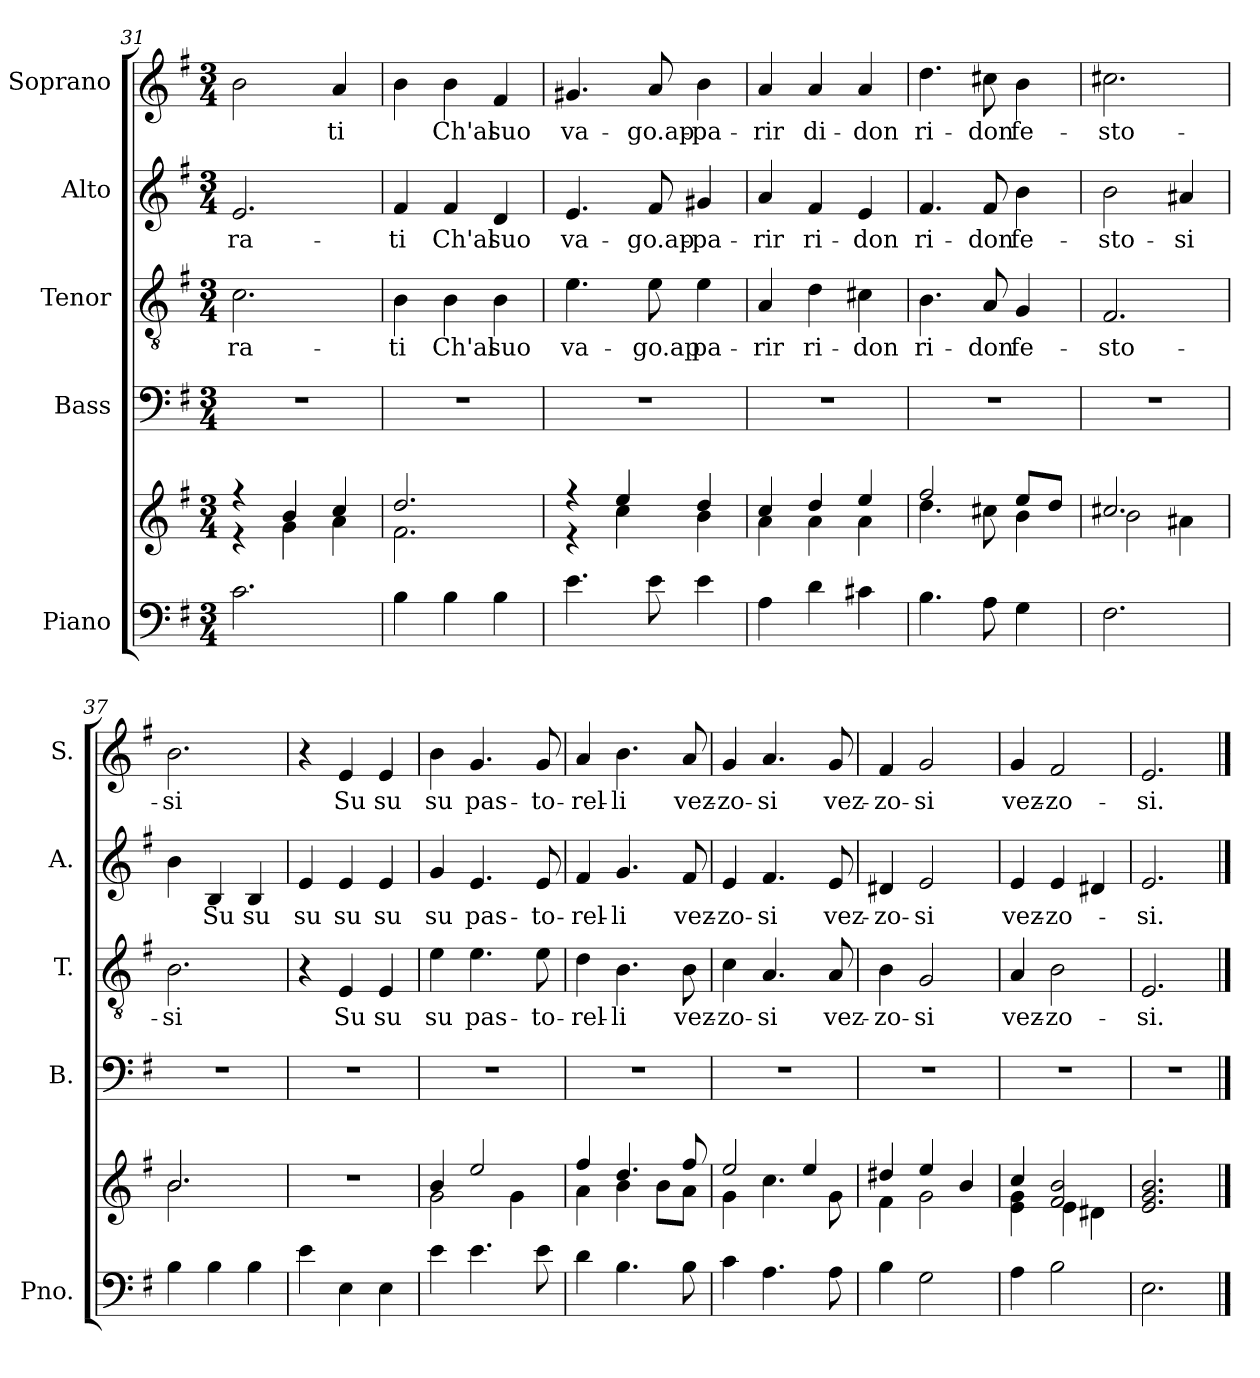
**kern	**kern	**kern	**kern	**text	**kern	**text	**kern	**text
*part5	*part5	*part4	*part3	*part3	*part2	*part2	*part1	*part1
*staff6	*staff5	*staff4	*staff3	*staff3	*staff2	*staff2	*staff1	*staff1
*I"Piano	*	*I"Bass	*I"Tenor	*	*I"Alto	*	*I"Soprano	*
*I'Pno.	*	*I'B.	*I'T.	*	*I'A.	*	*I'S.	*
*clefF4	*clefG2	*clefF4	*clefGv2	*	*clefG2	*	*clefG2	*
*k[f#]	*k[f#]	*k[f#]	*k[f#]	*	*k[f#]	*	*k[f#]	*
*M3/4	*M3/4	*M3/4	*M3/4	*	*M3/4	*	*M3/4	*
=31	=31	=31	=31	=31	=31	=31	=31	=31
*	*^	*	*	*	*	*	*	*
2.c\	4r	4r	2.r	2.c\	-ra-	2.e/	-ra-	2b\	.
.	4b/	4g\	.	.	.	.	.	.	.
.	4cc/	4a\	.	.	.	.	.	4a/	-ti
=32	=32	=32	=32	=32	=32	=32	=32	=32	=32
4B\	2.dd/	2.f#\	2.r	4B\	-ti	4f#/	-ti	4b\	.
4B\	.	.	.	4B\	Ch'al	4f#/	Ch'al	4b\	Ch'al
4B\	.	.	.	4B\	suo	4d/	suo	4f#/	suo
!!LO:LB:g=z
=33	=33	=33	=33	=33	=33	=33	=33	=33	=33
4.e\	4r	4r	2.r	4.e\	va-	4.e/	va-	4.g#X/	va-
.	4ee/	4cc\	.	.	.	.	.	.	.
8e\	.	.	.	8e\	-go.ap	8f#/	-go.ap-	8a/	-go.ap-
4e\	4dd/	4b\	.	4e\	pa-	4g#X/	-pa-	4b\	-pa-
=34	=34	=34	=34	=34	=34	=34	=34	=34	=34
4A\	4cc/	4a\	2.r	4A/	-rir	4a/	-rir	4a/	-rir
4d\	4dd/	4a\	.	4d\	ri-	4f#/	ri-	4a/	di-
4c#X\	4ee/	4a\	.	4c#X\	-don	4e/	-don	4a/	-don
=35	=35	=35	=35	=35	=35	=35	=35	=35	=35
4.B\	2ff#/	4.dd\	2.r	4.B\	ri-	4.f#/	ri-	4.dd\	ri-
8A\	.	8cc#X\	.	8A/	-don	8f#/	-don	8cc#X\	-don
4G\	8ee/L	4b\	.	4G/	fe-	4b\	fe-	4b\	fe-
.	8dd/J	.	.	.	.	.	.	.	.
=36	=36	=36	=36	=36	=36	=36	=36	=36	=36
2.F#\	2.cc#X/	2b\	2.r	2.F#/	-sto-	2b\	-sto-	2.cc#X\	-sto-
.	.	4a#X\	.	.	.	4a#X/	-si	.	.
=37	=37	=37	=37	=37	=37	=37	=37	=37	=37
4B\	2.b/	2.b\	2.r	2.B\	-si	4b\	.	2.b\	-si
4B\	.	.	.	.	.	4B/	Su	.	.
4B\	.	.	.	.	.	4B/	su	.	.
*	*v	*v	*	*	*	*	*	*	*
=38	=38	=38	=38	=38	=38	=38	=38	=38
4e\	2.r	2.r	4r	.	4e/	su	4r	.
4E\	.	.	4E/	Su	4e/	su	4e/	Su
4E\	.	.	4E/	su	4e/	su	4e/	su
!!LO:PB:g=z
=39	=39	=39	=39	=39	=39	=39	=39	=39
*	*^	*	*	*	*	*	*	*
4e\	4b/	2g\	2.r	4e\	su	4g/	su	4b\	su
4.e\	2ee/	.	.	4.e\	pas-	4.e/	pas-	4.g/	pas-
.	.	4g\	.	.	.	.	.	.	.
8e\	.	.	.	8e\	-to-	8e/	-to-	8g/	-to-
=40	=40	=40	=40	=40	=40	=40	=40	=40	=40
4d\	4ff#/	4a\	2.r	4d\	-rel-	4f#/	-rel-	4a/	-rel-
4.B\	4.dd/	4b\	.	4.B\	-li	4.g/	-li	4.b\	-li
.	.	8b\L	.	.	.	.	.	.	.
8B\	8ff#/	8a\J	.	8B\	vez-	8f#/	vez-	8a/	vez-
=41	=41	=41	=41	=41	=41	=41	=41	=41	=41
4c\	2ee/	4g\	2.r	4c\	-zo-	4e/	-zo-	4g/	-zo-
4.A\	.	4.cc\	.	4.A/	-si	4.f#/	-si	4.a/	-si
.	4ee/	.	.	.	.	.	.	.	.
8A\	.	8g\	.	8A/	vez-	8e/	vez-	8g/	vez-
=42	=42	=42	=42	=42	=42	=42	=42	=42	=42
4B\	4dd#X/	4f#\	2.r	4B\	-zo-	4d#X/	-zo-	4f#/	-zo-
2G\	4ee/	2g\	.	2G/	-si	2e/	-si	2g/	-si
.	4b/	.	.	.	.	.	.	.	.
=43	=43	=43	=43	=43	=43	=43	=43	=43	=43
4A\	4cc/	4e\ 4g\	2.r	4A/	vez-	4e/	vez-	4g/	vez-
2B\	2f#/ 2b/	4e\	.	2B\	-zo-	4e/	-zo-	2f#/	-zo-
.	.	4d#X\	.	.	.	4d#X/	.	.	.
*	*v	*v	*	*	*	*	*	*	*
=44	=44	=44	=44	=44	=44	=44	=44	=44
2.E\	2.e/ 2.g/ 2.b/	2.r	2.E/	-si.	2.e/	-si.	2.e/	-si.
==	==	==	==	==	==	==	==	==
*-	*-	*-	*-	*-	*-	*-	*-	*-
